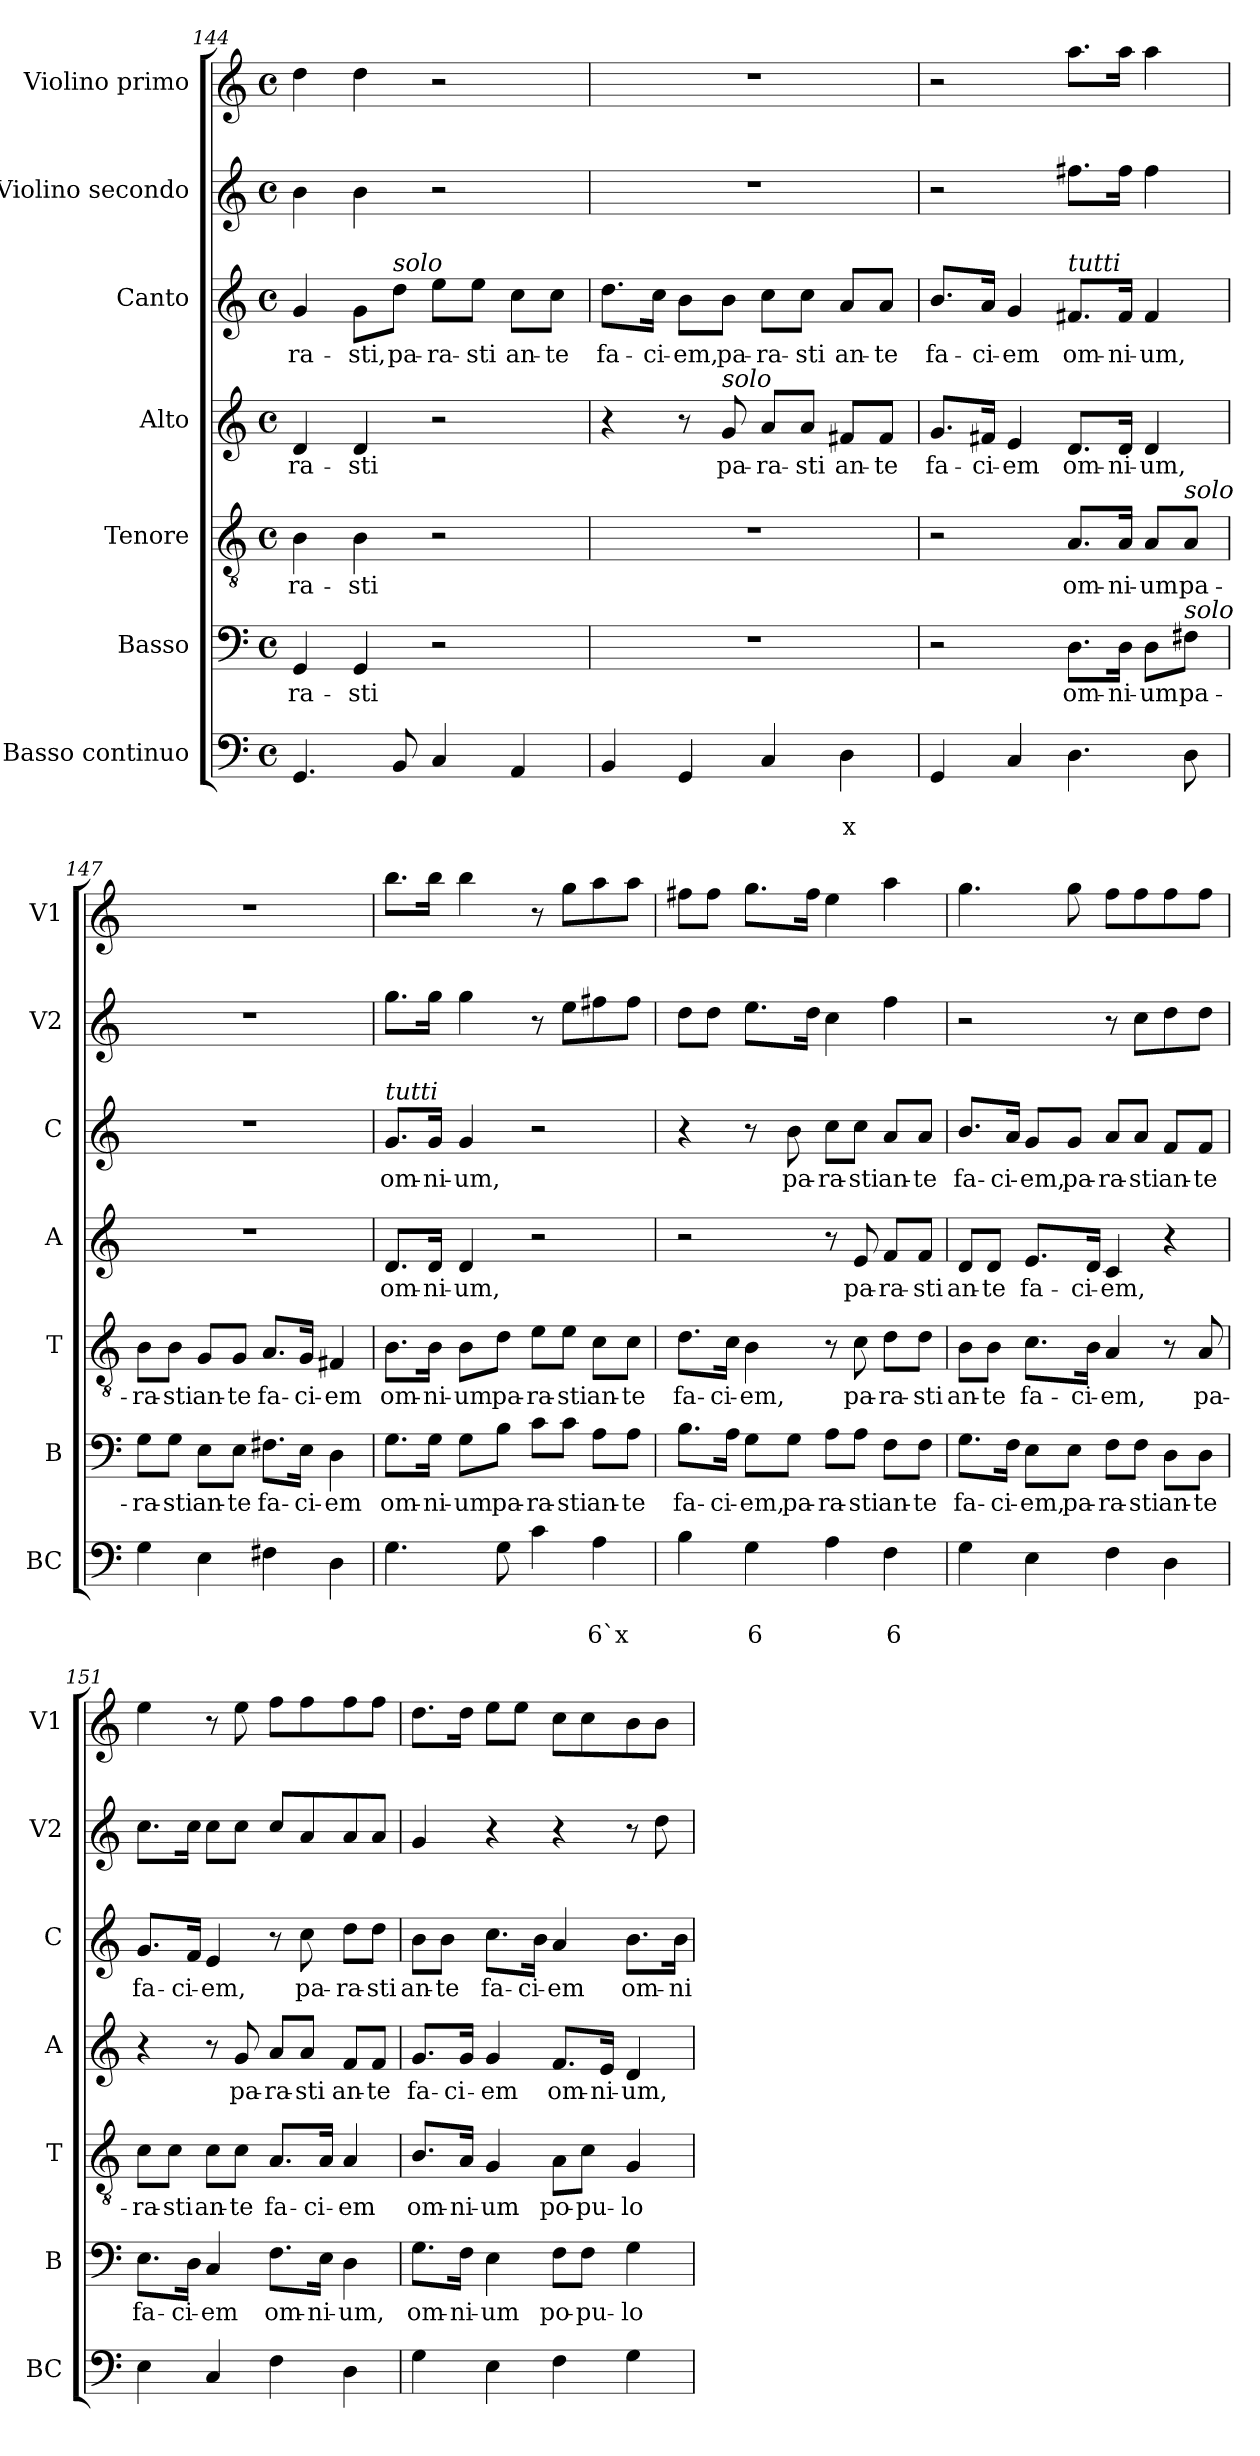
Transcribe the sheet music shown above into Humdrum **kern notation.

**kern	**text	**text	**kern	**text	**kern	**text	**kern	**text	**kern	**text	**kern	**kern
*part7	*part7	*part7	*part6	*part6	*part5	*part5	*part4	*part4	*part3	*part3	*part2	*part1
*staff7	*staff7	*staff7	*staff6	*staff6	*staff5	*staff5	*staff4	*staff4	*staff3	*staff3	*staff2	*staff1
*I"Basso continuo	*	*	*I"Basso	*	*I"Tenore	*	*I"Alto	*	*I"Canto	*	*I"Violino secondo	*I"Violino primo
*I'BC	*	*	*I'B	*	*I'T	*	*I'A	*	*I'C	*	*I'V2	*I'V1
!!LO:LB:g=z
*clefF4	*	*	*clefF4	*	*clefGv2	*	*clefG2	*	*clefG2	*	*clefG2	*clefG2
*k[]	*	*	*k[]	*	*k[]	*	*k[]	*	*k[]	*	*k[]	*k[]
*C:	*	*	*C:	*	*C:	*	*C:	*	*C:	*	*C:	*C:
*M4/4	*	*	*M4/4	*	*M4/4	*	*M4/4	*	*M4/4	*	*M4/4	*M4/4
*met(c)	*	*	*met(c)	*	*met(c)	*	*met(c)	*	*met(c)	*	*met(c)	*met(c)
=144	=144	=144	=144	=144	=144	=144	=144	=144	=144	=144	=144	=144
!	!	!	!	!LO:LY:b	!	!LO:LY:b	!	!LO:LY:b	!	!LO:LY:b	!	!
4.GG/	.	.	4GG/	-ra-	4B\	-ra-	4d/	-ra-	4g/	-ra-	4b\	4dd\
!	!	!	!	!LO:LY:b	!	!LO:LY:b	!	!LO:LY:b	!	!LO:LY:b	!	!
.	.	.	4GG/	-sti	4B\	-sti	4d/	-sti	8g\L	-sti,	4b\	4dd\
!	!	!	!	!	!	!	!	!	!LO:TX:a:i:t=solo	!	!	!
!	!	!	!	!	!	!	!	!	!	!LO:LY:b	!	!
8BB/	.	.	.	.	.	.	.	.	8dd\J	pa-	.	.
!	!	!	!	!	!	!	!	!	!	!LO:LY:b	!	!
4C/	.	.	2r	.	2r	.	2r	.	8ee\L	-ra-	2r	2r
!	!	!	!	!	!	!	!	!	!	!LO:LY:b	!	!
.	.	.	.	.	.	.	.	.	8ee\J	-sti	.	.
!	!	!	!	!	!	!	!	!	!	!LO:LY:b	!	!
4AA/	.	.	.	.	.	.	.	.	8cc\L	an-	.	.
!	!	!	!	!	!	!	!	!	!	!LO:LY:b	!	!
.	.	.	.	.	.	.	.	.	8cc\J	-te	.	.
=145	=145	=145	=145	=145	=145	=145	=145	=145	=145	=145	=145	=145
!	!	!	!	!	!	!	!	!	!	!LO:LY:b	!	!
4BB/	.	.	1r	.	1r	.	4r	.	8.dd\L	fa-	1r	1r
!	!	!	!	!	!	!	!	!	!	!LO:LY:b	!	!
.	.	.	.	.	.	.	.	.	16cc\Jk	-ci-	.	.
!	!	!	!	!	!	!	!	!	!	!LO:LY:b	!	!
4GG/	.	.	.	.	.	.	8r	.	8b\L	-em,	.	.
!	!	!	!	!	!	!	!LO:TX:a:i:t=solo	!	!	!	!	!
!	!	!	!	!	!	!	!	!LO:LY:b	!	!LO:LY:b	!	!
.	.	.	.	.	.	.	8g/	pa-	8b\J	pa-	.	.
!	!	!	!	!	!	!	!	!LO:LY:b	!	!LO:LY:b	!	!
4C/	.	.	.	.	.	.	8a/L	-ra-	8cc\L	-ra-	.	.
!	!	!	!	!	!	!	!	!LO:LY:b	!	!LO:LY:b	!	!
.	.	.	.	.	.	.	8a/J	-sti	8cc\J	-sti	.	.
!	!	!LO:LY:b	!	!	!	!	!	!LO:LY:b	!	!LO:LY:b	!	!
4D\	.	x	.	.	.	.	8f#X/L	an-	8a/L	an-	.	.
!	!	!	!	!	!	!	!	!LO:LY:b	!	!LO:LY:b	!	!
.	.	.	.	.	.	.	8f#/J	-te	8a/J	-te	.	.
=146	=146	=146	=146	=146	=146	=146	=146	=146	=146	=146	=146	=146
!	!	!	!	!	!	!	!	!LO:LY:b	!	!LO:LY:b	!	!
4GG/	.	.	2r	.	2r	.	8.g/L	fa-	8.b/L	fa-	2r	2r
!	!	!	!	!	!	!	!	!LO:LY:b	!	!LO:LY:b	!	!
.	.	.	.	.	.	.	16f#X/Jk	-ci-	16a/Jk	-ci-	.	.
!	!	!	!	!	!	!	!	!LO:LY:b	!	!LO:LY:b	!	!
4C/	.	.	.	.	.	.	4e/	-em	4g/	-em	.	.
!	!	!	!	!	!	!	!	!	!LO:TX:a:i:t=tutti	!	!	!
!	!	!	!	!LO:LY:b	!	!LO:LY:b	!	!LO:LY:b	!	!LO:LY:b	!	!
4.D\	.	.	8.D\L	om-	8.A/L	om-	8.d/L	om-	8.f#X/L	om-	8.ff#X\L	8.aa\L
!	!	!	!	!LO:LY:b	!	!LO:LY:b	!	!LO:LY:b	!	!LO:LY:b	!	!
.	.	.	16D\Jk	-ni-	16A/Jk	-ni-	16d/Jk	-ni-	16f#/Jk	-ni-	16ff#\Jk	16aa\Jk
!	!	!	!	!LO:LY:b	!	!LO:LY:b	!	!LO:LY:b	!	!LO:LY:b	!	!
.	.	.	8D\L	-um	8A/L	-um	4d/	-um,	4f#/	-um,	4ff#\	4aa\
!	!	!	!	!	!LO:TX:a:i:t=solo	!	!	!	!	!	!	!
!	!	!	!LO:TX:a:i:t=solo	!	!	!	!	!	!	!	!	!
!	!	!	!	!LO:LY:b	!	!LO:LY:b	!	!	!	!	!	!
8D\	.	.	8F#X\J	pa-	8A/J	pa-	.	.	.	.	.	.
=147	=147	=147	=147	=147	=147	=147	=147	=147	=147	=147	=147	=147
!	!	!	!	!LO:LY:b	!	!LO:LY:b	!	!	!	!	!	!
4G\	.	.	8G\L	-ra-	8B\L	-ra-	1r	.	1r	.	1r	1r
!	!	!	!	!LO:LY:b	!	!LO:LY:b	!	!	!	!	!	!
.	.	.	8G\J	-sti	8B\J	-sti	.	.	.	.	.	.
!	!	!	!	!LO:LY:b	!	!LO:LY:b	!	!	!	!	!	!
4E\	.	.	8E\L	an-	8G/L	an-	.	.	.	.	.	.
!	!	!	!	!LO:LY:b	!	!LO:LY:b	!	!	!	!	!	!
.	.	.	8E\J	-te	8G/J	-te	.	.	.	.	.	.
!	!	!	!	!LO:LY:b	!	!LO:LY:b	!	!	!	!	!	!
4F#X\	.	.	8.F#X\L	fa-	8.A/L	fa-	.	.	.	.	.	.
!	!	!	!	!LO:LY:b	!	!LO:LY:b	!	!	!	!	!	!
.	.	.	16E\Jk	-ci-	16G/Jk	-ci-	.	.	.	.	.	.
!	!	!	!	!LO:LY:b	!	!LO:LY:b	!	!	!	!	!	!
4D\	.	.	4D\	-em	4F#X/	-em	.	.	.	.	.	.
!!LO:PB:g=z
=148	=148	=148	=148	=148	=148	=148	=148	=148	=148	=148	=148	=148
!	!	!	!	!	!	!	!	!	!LO:TX:a:i:t=tutti	!	!	!
!	!	!	!	!LO:LY:b	!	!LO:LY:b	!	!LO:LY:b	!	!LO:LY:b	!	!
4.G\	.	.	8.G\L	om-	8.B\L	om-	8.d/L	om-	8.g/L	om-	8.gg\L	8.bb\L
!	!	!	!	!LO:LY:b	!	!LO:LY:b	!	!LO:LY:b	!	!LO:LY:b	!	!
.	.	.	16G\Jk	-ni-	16B\Jk	-ni-	16d/Jk	-ni-	16g/Jk	-ni-	16gg\Jk	16bb\Jk
!	!	!	!	!LO:LY:b	!	!LO:LY:b	!	!LO:LY:b	!	!LO:LY:b	!	!
.	.	.	8G\L	-um	8B\L	-um	4d/	-um,	4g/	-um,	4gg\	4bb\
!	!	!	!	!LO:LY:b	!	!LO:LY:b	!	!	!	!	!	!
8G\	.	.	8B\J	pa-	8d\J	pa-	.	.	.	.	.	.
!	!	!	!	!LO:LY:b	!	!LO:LY:b	!	!	!	!	!	!
4c\	.	.	8c\L	-ra-	8e\L	-ra-	2r	.	2r	.	8r	8r
!	!	!	!	!LO:LY:b	!	!LO:LY:b	!	!	!	!	!	!
.	.	.	8c\J	-sti	8e\J	-sti	.	.	.	.	8ee\L	8gg\L
!	!	!LO:LY:b	!	!LO:LY:b	!	!LO:LY:b	!	!	!	!	!	!
4A\	.	6`x	8A\L	an-	8c\L	an-	.	.	.	.	8ff#X\	8aa\
!	!	!	!	!LO:LY:b	!	!LO:LY:b	!	!	!	!	!	!
.	.	.	8A\J	-te	8c\J	-te	.	.	.	.	8ff#\J	8aa\J
=149	=149	=149	=149	=149	=149	=149	=149	=149	=149	=149	=149	=149
!	!	!	!	!LO:LY:b	!	!LO:LY:b	!	!	!	!	!	!
4B\	.	.	8.B\L	fa-	8.d\L	fa-	2r	.	4r	.	8dd\L	8ff#X\L
.	.	.	.	.	.	.	.	.	.	.	8dd\J	8ff#\J
!	!	!	!	!LO:LY:b	!	!LO:LY:b	!	!	!	!	!	!
.	.	.	16A\Jk	-ci-	16c\Jk	-ci-	.	.	.	.	.	.
!	!	!LO:LY:b	!	!LO:LY:b	!	!LO:LY:b	!	!	!	!	!	!
4G\	.	6	8G\L	-em,	4B\	-em,	.	.	8r	.	8.ee\L	8.gg\L
!	!	!	!	!LO:LY:b	!	!	!	!	!	!LO:LY:b	!	!
.	.	.	8G\J	pa-	.	.	.	.	8b\	pa-	.	.
.	.	.	.	.	.	.	.	.	.	.	16dd\Jk	16ff#\Jk
!	!	!	!	!LO:LY:b	!	!	!	!	!	!LO:LY:b	!	!
4A\	.	.	8A\L	-ra-	8r	.	8r	.	8cc\L	-ra-	4cc\	4ee\
!	!	!	!	!LO:LY:b	!	!LO:LY:b	!	!LO:LY:b	!	!LO:LY:b	!	!
.	.	.	8A\J	-sti	8c\	pa-	8e/	pa-	8cc\J	-sti	.	.
!	!	!LO:LY:b	!	!LO:LY:b	!	!LO:LY:b	!	!LO:LY:b	!	!LO:LY:b	!	!
4F\	.	6	8F\L	an-	8d\L	-ra-	8f/L	-ra-	8a/L	an-	4ff\	4aa\
!	!	!	!	!LO:LY:b	!	!LO:LY:b	!	!LO:LY:b	!	!LO:LY:b	!	!
.	.	.	8F\J	-te	8d\J	-sti	8f/J	-sti	8a/J	-te	.	.
=150	=150	=150	=150	=150	=150	=150	=150	=150	=150	=150	=150	=150
!	!	!	!	!LO:LY:b	!	!LO:LY:b	!	!LO:LY:b	!	!LO:LY:b	!	!
4G\	.	.	8.G\L	fa-	8B\L	an-	8d/L	an-	8.b/L	fa-	2r	4.gg\
!	!	!	!	!	!	!LO:LY:b	!	!LO:LY:b	!	!	!	!
.	.	.	.	.	8B\J	-te	8d/J	-te	.	.	.	.
!	!	!	!	!LO:LY:b	!	!	!	!	!	!LO:LY:b	!	!
.	.	.	16F\Jk	-ci-	.	.	.	.	16a/Jk	-ci-	.	.
!	!	!	!	!LO:LY:b	!	!LO:LY:b	!	!LO:LY:b	!	!LO:LY:b	!	!
4E\	.	.	8E\L	-em,	8.c\L	fa-	8.e/L	fa-	8g/L	-em,	.	.
!	!	!	!	!LO:LY:b	!	!	!	!	!	!LO:LY:b	!	!
.	.	.	8E\J	pa-	.	.	.	.	8g/J	pa-	.	8gg\
!	!	!	!	!	!	!LO:LY:b	!	!LO:LY:b	!	!	!	!
.	.	.	.	.	16B\Jk	-ci-	16d/Jk	-ci-	.	.	.	.
!	!	!	!	!LO:LY:b	!	!LO:LY:b	!	!LO:LY:b	!	!LO:LY:b	!	!
4F\	.	.	8F\L	-ra-	4A/	-em,	4c/	-em,	8a/L	-ra-	8r	8ff\L
!	!	!	!	!LO:LY:b	!	!	!	!	!	!LO:LY:b	!	!
.	.	.	8F\J	-sti	.	.	.	.	8a/J	-sti	8cc\L	8ff\
!	!	!	!	!LO:LY:b	!	!	!	!	!	!LO:LY:b	!	!
4D\	.	.	8D\L	an-	8r	.	4r	.	8f/L	an-	8dd\	8ff\
!	!	!	!	!LO:LY:b	!	!LO:LY:b	!	!	!	!LO:LY:b	!	!
.	.	.	8D\J	-te	8A/	pa-	.	.	8f/J	-te	8dd\J	8ff\J
=151	=151	=151	=151	=151	=151	=151	=151	=151	=151	=151	=151	=151
!	!	!	!	!LO:LY:b	!	!LO:LY:b	!	!	!	!LO:LY:b	!	!
4E\	.	.	8.E\L	fa-	8c\L	-ra-	4r	.	8.g/L	fa-	8.cc\L	4ee\
!	!	!	!	!	!	!LO:LY:b	!	!	!	!	!	!
.	.	.	.	.	8c\J	-sti	.	.	.	.	.	.
!	!	!	!	!LO:LY:b	!	!	!	!	!	!LO:LY:b	!	!
.	.	.	16D\Jk	-ci-	.	.	.	.	16f/Jk	-ci-	16cc\Jk	.
!	!	!	!	!LO:LY:b	!	!LO:LY:b	!	!	!	!LO:LY:b	!	!
4C/	.	.	4C/	-em	8c\L	an-	8r	.	4e/	-em,	8cc\L	8r
!	!	!	!	!	!	!LO:LY:b	!	!LO:LY:b	!	!	!	!
.	.	.	.	.	8c\J	-te	8g/	pa-	.	.	8cc\J	8ee\
!	!	!	!	!LO:LY:b	!	!LO:LY:b	!	!LO:LY:b	!	!	!	!
4F\	.	.	8.F\L	om-	8.A/L	fa-	8a/L	-ra-	8r	.	8cc/L	8ff\L
!	!	!	!	!	!	!	!	!LO:LY:b	!	!LO:LY:b	!	!
.	.	.	.	.	.	.	8a/J	-sti	8cc\	pa-	8a/	8ff\
!	!	!	!	!LO:LY:b	!	!LO:LY:b	!	!	!	!	!	!
.	.	.	16E\Jk	-ni-	16A/Jk	-ci-	.	.	.	.	.	.
!	!	!	!	!LO:LY:b	!	!LO:LY:b	!	!LO:LY:b	!	!LO:LY:b	!	!
4D\	.	.	4D\	-um,	4A/	-em	8f/L	an-	8dd\L	-ra-	8a/	8ff\
!	!	!	!	!	!	!	!	!LO:LY:b	!	!LO:LY:b	!	!
.	.	.	.	.	.	.	8f/J	-te	8dd\J	-sti	8a/J	8ff\J
!!LO:LB:g=z
=152	=152	=152	=152	=152	=152	=152	=152	=152	=152	=152	=152	=152
!	!	!	!	!LO:LY:b	!	!LO:LY:b	!	!LO:LY:b	!	!LO:LY:b	!	!
4G\	.	.	8.G\L	om-	8.B/L	om-	8.g/L	fa-	8b\L	an-	4g/	8.dd\L
!	!	!	!	!	!	!	!	!	!	!LO:LY:b	!	!
.	.	.	.	.	.	.	.	.	8b\J	-te	.	.
!	!	!	!	!LO:LY:b	!	!LO:LY:b	!	!LO:LY:b	!	!	!	!
.	.	.	16F\Jk	-ni-	16A/Jk	-ni-	16g/Jk	-ci-	.	.	.	16dd\Jk
!	!	!	!	!LO:LY:b	!	!LO:LY:b	!	!LO:LY:b	!	!LO:LY:b	!	!
4E\	.	.	4E\	-um	4G/	-um	4g/	-em	8.cc\L	fa-	4r	8ee\L
.	.	.	.	.	.	.	.	.	.	.	.	8ee\J
!	!	!	!	!	!	!	!	!	!	!LO:LY:b	!	!
.	.	.	.	.	.	.	.	.	16b\Jk	-ci-	.	.
!	!	!	!	!LO:LY:b	!	!LO:LY:b	!	!LO:LY:b	!	!LO:LY:b	!	!
4F\	.	.	8F\L	po-	8A\L	po-	8.f/L	om-	4a/	-em	4r	8cc\L
!	!	!	!	!LO:LY:b	!	!LO:LY:b	!	!	!	!	!	!
.	.	.	8F\J	-pu-	8c\J	-pu-	.	.	.	.	.	8cc\
!	!	!	!	!	!	!	!	!LO:LY:b	!	!	!	!
.	.	.	.	.	.	.	16e/Jk	-ni-	.	.	.	.
!	!	!	!	!LO:LY:b	!	!LO:LY:b	!	!LO:LY:b	!	!LO:LY:b	!	!
4G\	.	.	4G\	-lo-	4G/	-lo-	4d/	-um,	8.b\L	om-	8r	8b\
.	.	.	.	.	.	.	.	.	.	.	8dd\	8b\J
!	!	!	!	!	!	!	!	!	!	!LO:LY:b	!	!
.	.	.	.	.	.	.	.	.	16b\Jk	-ni-	.	.
=	=	=	=	=	=	=	=	=	=	=	=	=
*-	*-	*-	*-	*-	*-	*-	*-	*-	*-	*-	*-	*-
